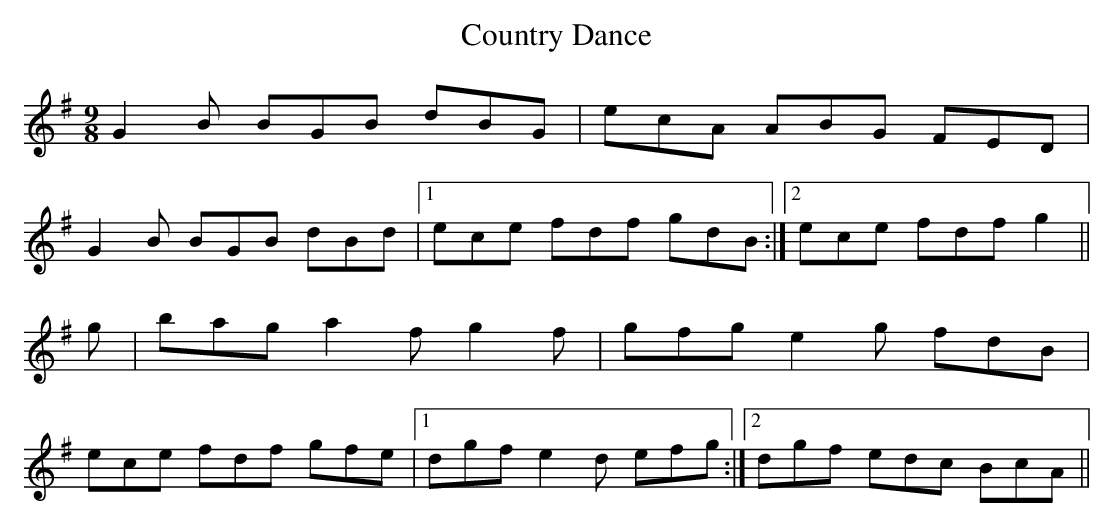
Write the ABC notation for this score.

X:1
T: Country Dance
L: 1/8
M: 9/8
K: G
G2B BGB dBG | ecA ABG FED |
G2B BGB dBd |1 ece fdf gdB :|2 ece fdf g2 ||
g | bag a2f g2f | gfg e2g fdB |
ece fdf gfe |1 dgf e2d efg :|2 dgf edc BcA ||
